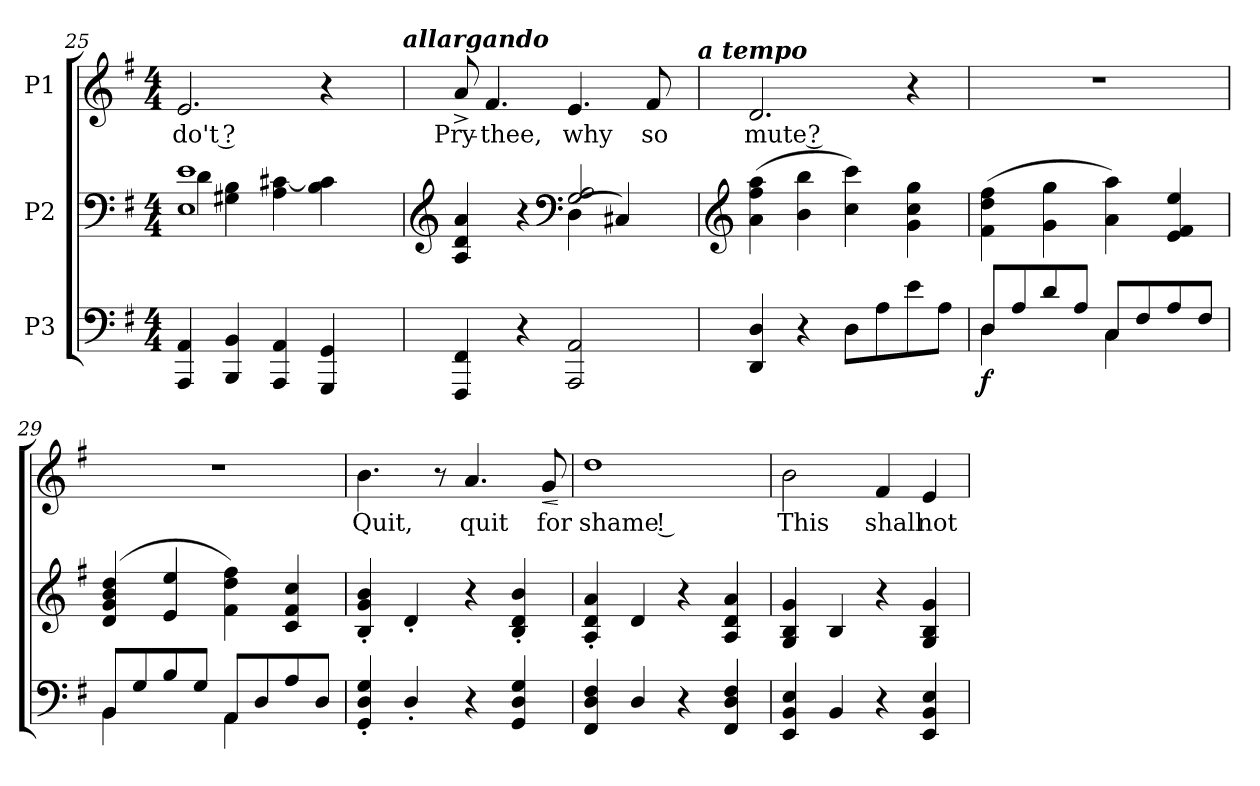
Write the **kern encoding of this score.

**kern	**dynam	**kern	**kern	**text	**dynam
*part3	*part3	*part2	*part1	*part1	*part1
*staff3	*staff3	*staff2	*staff1	*staff1	*staff1
*I"P3	*	*I"P2	*I"P1	*	*
*clefF4	*	*clefF4	*clefG2	*	*
*k[f#]	*	*k[f#]	*k[f#]	*	*
*G:	*	*G:	*G:	*	*
*M4/4	*	*M4/4	*M4/4	*	*
=25	=25	=25	=25	=25	=25
*	*	*^	*	*	*
!	!	!	!	!	!LO:LY:b:color=#000000	!
*	*	*	*	*^	*	*
4AAAi/ 4AAi	.	1Ei 1ei	4di\	2.ei/	2ryy	do't ?	.
4BBBi/ 4BBi	.	.	4G#Xi\ 4Bi	.	.	.	.
4AAAi/ 4AAi	.	.	4Ai\ [4c#Xi	.	4ryy	.	.
4GGGi/ 4GGi	.	.	4Bi\ 4c#i]	4r	8ryy	.	.
.	.	.	.	.	16ryy	.	.
.	.	.	.	.	32ryy	.	.
.	.	.	.	.	64ryy	.	.
.	.	.	.	.	128...ryy	.	.
!	!	!	!	!	!LO:TX:a:Bi:t=allargando	!	!
.	.	.	.	.	1024ryy	.	.
=26	=26	=26	=26	=26	=26	=26	=26
*	*	*clefG2	*	*	*	*	*
!	!	!	!	!	!	!LO:LY:b:color=#000000	!
4FFF#i/ 4FF#i	.	4Ai/ 4di 4ai	2ryy	8a^i/	2ryy	Pry-	.
!	!	!	!	!	!	!LO:LY:b:color=#000000	!
.	.	.	.	4.f#i/	.	-thee,	.
4r	.	4r	.	.	.	.	.
*	*	*clefF4	*	*	*	*	*
!	!	!	!	!	!	!LO:LY:b:color=#000000	!
2AAAi/ 2AAi	.	2Gi/ 2Ai	(4Di\	4.ei/	4ryy	why	.
.	.	.	4C#Xi/)	.	8ryy	.	.
!	!	!	!	!	!	!LO:LY:b:color=#000000	!
.	.	.	.	8f#i/	16ryy	so	.
.	.	.	.	.	32ryy	.	.
.	.	.	.	.	64ryy	.	.
.	.	.	.	.	128...ryy	.	.
!	!	!	!	!	!LO:TX:a:Bi:t=a tempo	!	!
.	.	.	.	.	1024ryy	.	.
*	*	*v	*v	*	*	*	*
*	*	*	*v	*v	*	*
=27	=27	=27	=27	=27	=27
*	*	*clefG2	*	*	*
*	*	*^	*^	*	*
!	!	!	!	!	!	!LO:LY:b:color=#000000	!
*	*	*v	*v	*	*	*	*
*	*	*	*v	*v	*	*
4DDi/ 4Di	.	(4ai\ 4ff#i 4aai	2.di/	mute ?	.
4r	.	4bi\ 4bbi	.	.	.
8Di\L	.	4cci\ 4ccci)	.	.	.
8Ai\	.	.	.	.	.
8ei\	.	4gi\ 4cci 4ggi	4r	.	.
8Ai\J	.	.	.	.	.
!!LO:LB:g=z
=28	=28	=28	=28	=28	=28
*^	*	*	*	*	*
8Di/L	4Di\	f	(4f#i\ 4ddi 4ff#i	1r	.	.
8Ai/	.	.	.	.	.	.
8di/	4ryy	.	4gi\ 4ggi	.	.	.
8Ai/J	.	.	.	.	.	.
8Ci/L	4Ci\	.	4ai\ 4aai)	.	.	.
8F#i/	.	.	.	.	.	.
8Ai/	4ryy	.	4ei/ 4f#i 4eei	.	.	.
8F#i/J	.	.	.	.	.	.
=29	=29	=29	=29	=29	=29	=29
8BBi/L	4BBi\	.	(4di/ 4gi 4bi 4ddi	1r	.	.
8Gi/	.	.	.	.	.	.
8Bi/	4ryy	.	4ei/ 4eei	.	.	.
8Gi/J	.	.	.	.	.	.
8AAi/L	4AAi\	.	4f#i\ 4ddi 4ff#i)	.	.	.
8Di/	.	.	.	.	.	.
8Ai/	4ryy	.	4ci/ 4f#i 4cci	.	.	.
8Di/J	.	.	.	.	.	.
*v	*v	*	*	*	*	*
=30	=30	=30	=30	=30	=30
!	!	!	!	!LO:LY:b:color=#000000	!
4GGi/' 4Di' 4Gi'	.	4Bi/' 4gi' 4bi'	4.bi\	Quit,	.
4D'i/	.	4d'i/	.	.	.
.	.	.	8r	.	.
!	!	!	!	!LO:LY:b:color=#000000	!
4r	.	4r	4.ai/	quit	.
4GGi/ 4Di 4Gi	.	4Bi/' 4di' 4bi'	.	.	.
!	!	!	!	!LO:LY:b:color=#000000	!LO:HP:b
.	.	.	8gi/	for	<
.	.	.	.	.	[
=31	=31	=31	=31	=31	=31
!	!	!	!	!LO:LY:b:color=#000000	!
4FF#i/ 4Di 4F#i	.	4Ai/' 4di' 4ai'	1ddi	shame !	.
4Di/	.	4di/	.	.	.
4r	.	4r	.	.	.
4FF#i/ 4Di 4F#i	.	4Ai/ 4di 4ai	.	.	.
!!LO:PB:g=z
=32	=32	=32	=32	=32	=32
!	!	!	!	!LO:LY:b:color=#000000	!
4EEi/ 4BBi 4Ei	.	4Gi/ 4Bi 4gi	2bi\	This	.
4BBi/	.	4Bi/	.	.	.
!	!	!	!	!LO:LY:b:color=#000000	!
4r	.	4r	4f#i/	shall	.
!	!	!	!	!LO:LY:b:color=#000000	!
4EEi/ 4BBi 4Ei	.	4Gi/ 4Bi 4gi	4ei/	not	.
=	=	=	=	=	=
*-	*-	*-	*-	*-	*-
